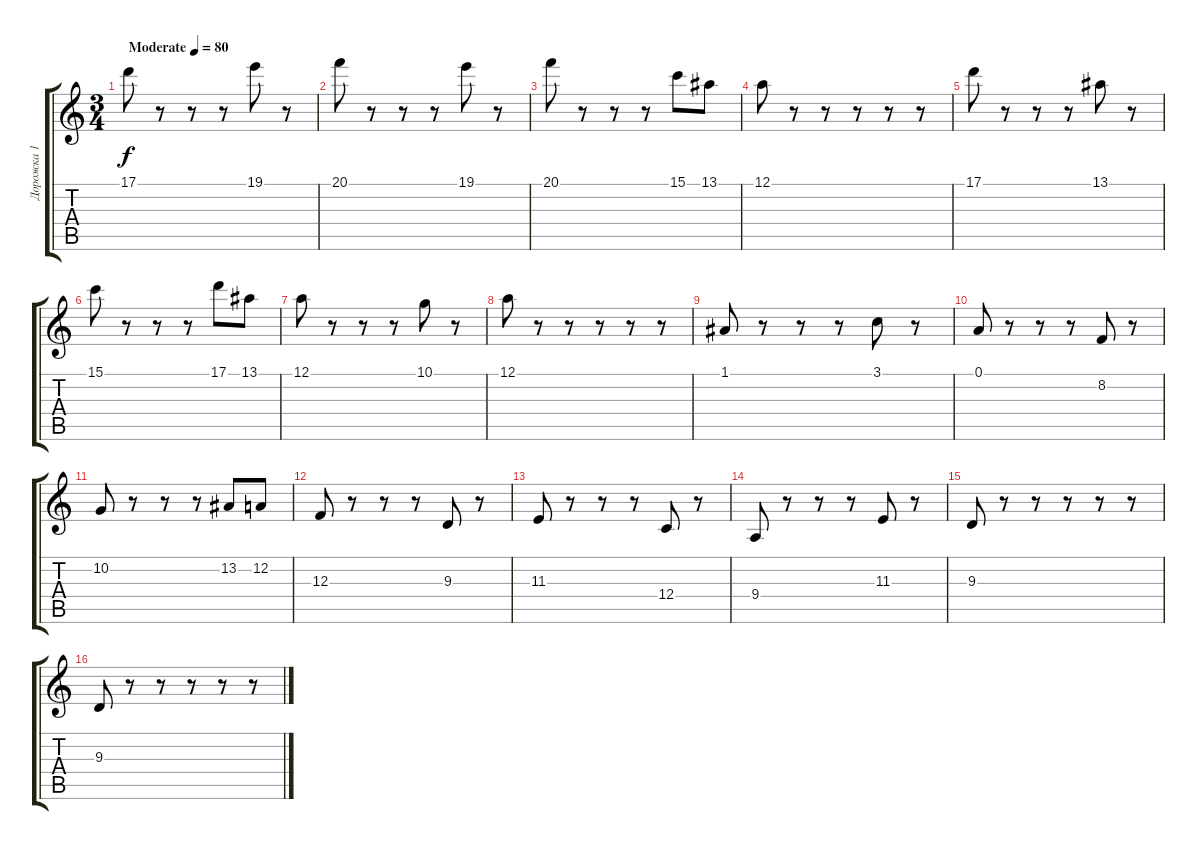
\track ("Дорожка 1" "Дорожка 1") {instrument musicbox}
\staff {score tabs}
\tuning (A4 A3 F3 C3 G2 D2) {hide}
\ts (3 4)
\tempo (80 "Moderate")
\clef g2
\ks c
17.1.8{dy f instrument musicbox} r.8 r.8 r.8 19.1.8 r.8 |
20.1.8 r.8 r.8 r.8 19.1.8 r.8 |
20.1.8 r.8 r.8 r.8 15.1.8 13.1.8 |
12.1.8 r.8 r.8 r.8 r.8 r.8 |
17.1.8 r.8 r.8 r.8 13.1.8 r.8 |
15.1.8 r.8 r.8 r.8 17.1.8 13.1.8 |
12.1.8 r.8 r.8 r.8 10.1.8 r.8 |
12.1.8 r.8 r.8 r.8 r.8 r.8 |
1.1.8 r.8 r.8 r.8 3.1.8 r.8 |
0.1.8 r.8 r.8 r.8 8.2.8 r.8 |
10.2.8 r.8 r.8 r.8 13.2.8 12.2.8 |
12.3.8 r.8 r.8 r.8 9.3.8 r.8 |
11.3.8 r.8 r.8 r.8 12.4.8 r.8 |
9.4.8 r.8 r.8 r.8 11.3.8 r.8 |
9.3.8 r.8 r.8 r.8 r.8 r.8 |
9.3.8 r.8 r.8 r.8 r.8 r.8
